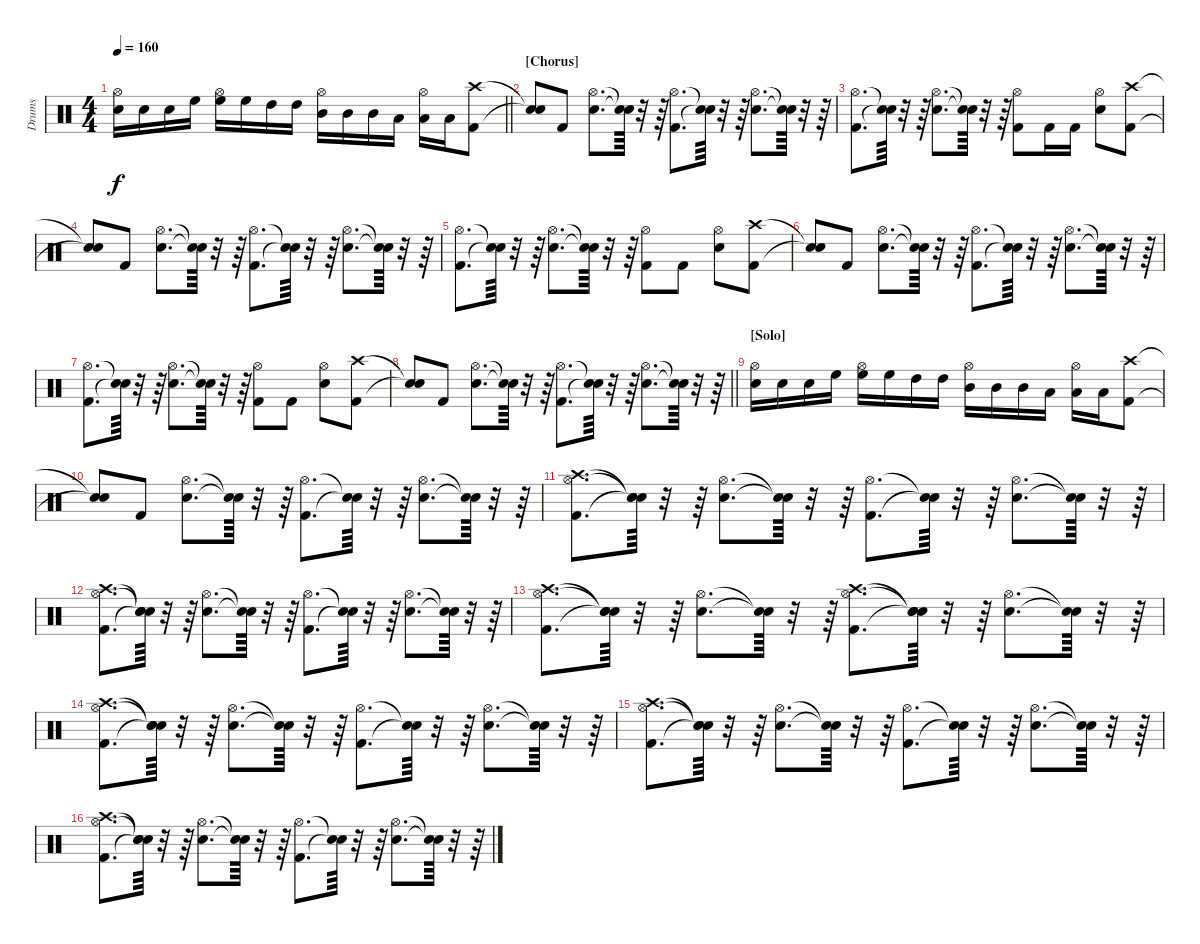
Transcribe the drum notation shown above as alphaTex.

\track ("Drums" "Drums") {instrument percussion}
\staff {score}
\articulation defaults
\ts (4 4)
\tempo 160
\clef neutral
\barLineRight lightlight
\ks c
("Snare (hit) 2" "Hi-Hat (open)").16{dy f} "Snare (hit) 2".16 "Snare (hit) 2".16 "High Floor Tom (hit)".16 ("Hi-Hat (open)" "High Floor Tom (hit)").16 "High Floor Tom (hit)".16 "High Tom (hit)".16 "High Tom (hit)".16 ("Hi-Hat (open)" "Mid Tom (hit)").16 "Mid Tom (hit)".16 "Mid Tom (hit)".16 "Low Tom (hit)".16 ("Low Tom (hit)" "Hi-Hat (open)").16 "Low Tom (hit)".16 ("Kick (hit) 2" "Crash high (hit)").8 |
\section ("" "[Chorus]")
("Snare (hit)"{t} "Snare (hit)"{t}).8 "Kick (hit) 2".8 ("Snare (hit) 2" "Hi-Hat (open)").8{d} ("Snare (hit)"{t} "Snare (hit)"{t}).64 r.32 r.64 ("Kick (hit) 2" "Hi-Hat (open)").8{d} ("Snare (hit)"{t} "Snare (hit)"{t}).64 r.32 r.64 ("Snare (hit) 2" "Hi-Hat (open)").8{d} ("Snare (hit)"{t} "Snare (hit)"{t}).64 r.32 r.64 |
("Kick (hit) 2" "Hi-Hat (open)").8{d} ("Snare (hit)"{t} "Snare (hit)"{t}).64 r.32 r.64 ("Snare (hit) 2" "Hi-Hat (open)").8{d} ("Snare (hit)"{t} "Snare (hit)"{t}).64 r.32 r.64 ("Kick (hit) 2" "Hi-Hat (open)").8 "Kick (hit) 2".16 "Kick (hit) 2".16 ("Snare (hit) 2" "Hi-Hat (open)").8 ("Kick (hit) 2" "Crash high (hit)").8 |
("Snare (hit)"{t} "Snare (hit)"{t}).8 "Kick (hit) 2".8 ("Snare (hit) 2" "Hi-Hat (open)").8{d} ("Snare (hit)"{t} "Snare (hit)"{t}).64 r.32 r.64 ("Kick (hit) 2" "Hi-Hat (open)").8{d} ("Snare (hit)"{t} "Snare (hit)"{t}).64 r.32 r.64 ("Snare (hit) 2" "Hi-Hat (open)").8{d} ("Snare (hit)"{t} "Snare (hit)"{t}).64 r.32 r.64 |
("Kick (hit) 2" "Hi-Hat (open)").8{d} ("Snare (hit)"{t} "Snare (hit)"{t}).64 r.32 r.64 ("Snare (hit) 2" "Hi-Hat (open)").8{d} ("Snare (hit)"{t} "Snare (hit)"{t}).64 r.32 r.64 ("Kick (hit) 2" "Hi-Hat (open)").8 "Kick (hit) 2".8 ("Snare (hit) 2" "Hi-Hat (open)").8 ("Kick (hit) 2" "Crash high (hit)").8 |
("Snare (hit)"{t} "Snare (hit)"{t}).8 "Kick (hit) 2".8 ("Snare (hit) 2" "Hi-Hat (open)").8{d} ("Snare (hit)"{t} "Snare (hit)"{t}).64 r.32 r.64 ("Kick (hit) 2" "Hi-Hat (open)").8{d} ("Snare (hit)"{t} "Snare (hit)"{t}).64 r.32 r.64 ("Snare (hit) 2" "Hi-Hat (open)").8{d} ("Snare (hit)"{t} "Snare (hit)"{t}).64 r.32 r.64 |
("Kick (hit) 2" "Hi-Hat (open)").8{d} ("Snare (hit)"{t} "Snare (hit)"{t}).64 r.32 r.64 ("Snare (hit) 2" "Hi-Hat (open)").8{d} ("Snare (hit)"{t} "Snare (hit)"{t}).64 r.32 r.64 ("Kick (hit) 2" "Hi-Hat (open)").8 "Kick (hit) 2".8 ("Snare (hit) 2" "Hi-Hat (open)").8 ("Kick (hit) 2" "Crash high (hit)").8 |
\barLineRight lightlight
("Snare (hit)"{t} "Snare (hit)"{t}).8 "Kick (hit) 2".8 ("Snare (hit) 2" "Hi-Hat (open)").8{d} ("Snare (hit)"{t} "Snare (hit)"{t}).64 r.32 r.64 ("Kick (hit) 2" "Hi-Hat (open)").8{d} ("Snare (hit)"{t} "Snare (hit)"{t}).64 r.32 r.64 ("Snare (hit) 2" "Hi-Hat (open)").8{d} ("Snare (hit)"{t} "Snare (hit)"{t}).64 r.32 r.64 |
\section ("" "[Solo]")
("Snare (hit) 2" "Hi-Hat (open)").16 "Snare (hit) 2".16 "Snare (hit) 2".16 "High Floor Tom (hit)".16 ("Hi-Hat (open)" "High Floor Tom (hit)").16 "High Floor Tom (hit)".16 "High Tom (hit)".16 "High Tom (hit)".16 ("Hi-Hat (open)" "Mid Tom (hit)").16 "Mid Tom (hit)".16 "Mid Tom (hit)".16 "Low Tom (hit)".16 ("Low Tom (hit)" "Hi-Hat (open)").16 "Low Tom (hit)".16 ("Kick (hit) 2" "Crash high (hit)").8 |
("Snare (hit)"{t} "Snare (hit)"{t}).8 "Kick (hit) 2".8 ("Snare (hit) 2" "Hi-Hat (open)").8{d} ("Snare (hit)"{t} "Snare (hit)"{t}).64 r.32 r.64 ("Kick (hit) 2" "Hi-Hat (open)").8{d} ("Snare (hit)"{t} "Snare (hit)"{t}).64 r.32 r.64 ("Snare (hit) 2" "Hi-Hat (open)").8{d} ("Snare (hit)"{t} "Snare (hit)"{t}).64 r.32 r.64 |
("Kick (hit) 2" "Hi-Hat (open)" "Crash high (hit)").8{d} ("Snare (hit)"{t} "Snare (hit)"{t} "Snare (hit)"{t}).64 r.32 r.64 ("Snare (hit) 2" "Hi-Hat (open)").8{d} ("Snare (hit)"{t} "Snare (hit)"{t}).64 r.32 r.64 ("Kick (hit) 2" "Hi-Hat (open)").8{d} ("Snare (hit)"{t} "Snare (hit)"{t}).64 r.32 r.64 ("Snare (hit) 2" "Hi-Hat (open)").8{d} ("Snare (hit)"{t} "Snare (hit)"{t}).64 r.32 r.64 |
("Kick (hit) 2" "Hi-Hat (open)" "Crash high (hit)").8{d} ("Snare (hit)"{t} "Snare (hit)"{t} "Snare (hit)"{t}).64 r.32 r.64 ("Snare (hit) 2" "Hi-Hat (open)").8{d} ("Snare (hit)"{t} "Snare (hit)"{t}).64 r.32 r.64 ("Kick (hit) 2" "Hi-Hat (open)").8{d} ("Snare (hit)"{t} "Snare (hit)"{t}).64 r.32 r.64 ("Snare (hit) 2" "Hi-Hat (open)").8{d} ("Snare (hit)"{t} "Snare (hit)"{t}).64 r.32 r.64 |
("Kick (hit) 2" "Hi-Hat (open)" "Crash high (hit)").8{d} ("Snare (hit)"{t} "Snare (hit)"{t} "Snare (hit)"{t}).64 r.32 r.64 ("Snare (hit) 2" "Hi-Hat (open)").8{d} ("Snare (hit)"{t} "Snare (hit)"{t}).64 r.32 r.64 ("Kick (hit) 2" "Hi-Hat (open)" "Crash high (hit)").8{d} ("Snare (hit)"{t} "Snare (hit)"{t} "Snare (hit)"{t}).64 r.32 r.64 ("Snare (hit) 2" "Hi-Hat (open)").8{d} ("Snare (hit)"{t} "Snare (hit)"{t}).64 r.32 r.64 |
("Kick (hit) 2" "Hi-Hat (open)" "Crash high (hit)").8{d} ("Snare (hit)"{t} "Snare (hit)"{t} "Snare (hit)"{t}).64 r.32 r.64 ("Snare (hit) 2" "Hi-Hat (open)").8{d} ("Snare (hit)"{t} "Snare (hit)"{t}).64 r.32 r.64 ("Kick (hit) 2" "Hi-Hat (open)").8{d} ("Snare (hit)"{t} "Snare (hit)"{t}).64 r.32 r.64 ("Snare (hit) 2" "Hi-Hat (open)").8{d} ("Snare (hit)"{t} "Snare (hit)"{t}).64 r.32 r.64 |
("Kick (hit) 2" "Hi-Hat (open)" "Crash high (hit)").8{d} ("Snare (hit)"{t} "Snare (hit)"{t} "Snare (hit)"{t}).64 r.32 r.64 ("Snare (hit) 2" "Hi-Hat (open)").8{d} ("Snare (hit)"{t} "Snare (hit)"{t}).64 r.32 r.64 ("Kick (hit) 2" "Hi-Hat (open)").8{d} ("Snare (hit)"{t} "Snare (hit)"{t}).64 r.32 r.64 ("Snare (hit) 2" "Hi-Hat (open)").8{d} ("Snare (hit)"{t} "Snare (hit)"{t}).64 r.32 r.64 |
("Kick (hit) 2" "Hi-Hat (open)" "Crash high (hit)").8{d} ("Snare (hit)"{t} "Snare (hit)"{t} "Snare (hit)"{t}).64 r.32 r.64 ("Snare (hit) 2" "Hi-Hat (open)").8{d} ("Snare (hit)"{t} "Snare (hit)"{t}).64 r.32 r.64 ("Kick (hit) 2" "Hi-Hat (open)").8{d} ("Snare (hit)"{t} "Snare (hit)"{t}).64 r.32 r.64 ("Snare (hit) 2" "Hi-Hat (open)").8{d} ("Snare (hit)"{t} "Snare (hit)"{t}).64 r.32 r.64
